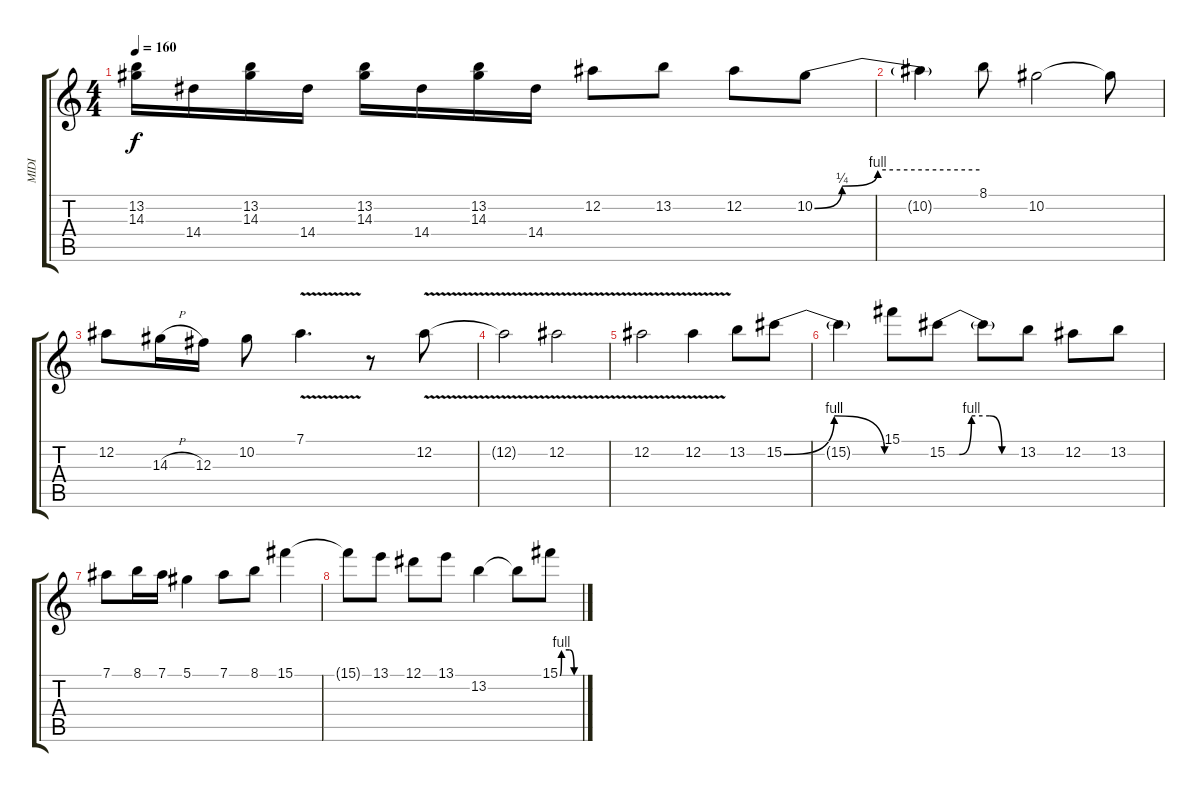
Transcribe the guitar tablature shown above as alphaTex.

\track ("MIDI" "MIDI") {instrument distortionguitar}
\staff {score tabs}
\tuning (Eb4 Bb3 Gb3 Db3 Ab2 Eb2) {hide}
\ts (4 4)
\tempo 160
\clef g2
\ks c
(13.2 14.3).16{dy f} 14.4.16 (13.2 14.3).16 14.4.16 (13.2 14.3).16 14.4.16 (13.2 14.3).16 14.4.16 12.2.8 13.2.8 12.2.8 10.2{be (custom 0 0 10 1 23 4 60 4)}.8 |
10.2{t}.4 8.1.8 10.2.2 10.2{t}.8 |
12.2.8 14.3{h}.16 12.3.16 10.2.8 7.1{v}.4{d} r.8 12.2{v}.8 |
12.2{t}.2 12.2{v}.2 |
12.2{v}.2 12.2{v}.4 13.2.8 15.2{be (bendrelease 0 0 15 4 45 4 60 0)}.8 |
15.2{t}.4 15.1.8 15.2{be (custom 0 0 10 0 20 4 35 4 45 0 60 0)}.8 15.2{t}.8 13.2.8 12.2.8 13.2.8 |
7.1.8 8.1.16 7.1.16 5.1.4 7.1.8 8.1.8 15.1.4 |
15.1{t}.8 13.1.8 12.1.8 13.1.8 13.2.4 13.2{t}.8 15.1{be (custom 0 0 5 4 30 4 45 0 60 0)}.8
